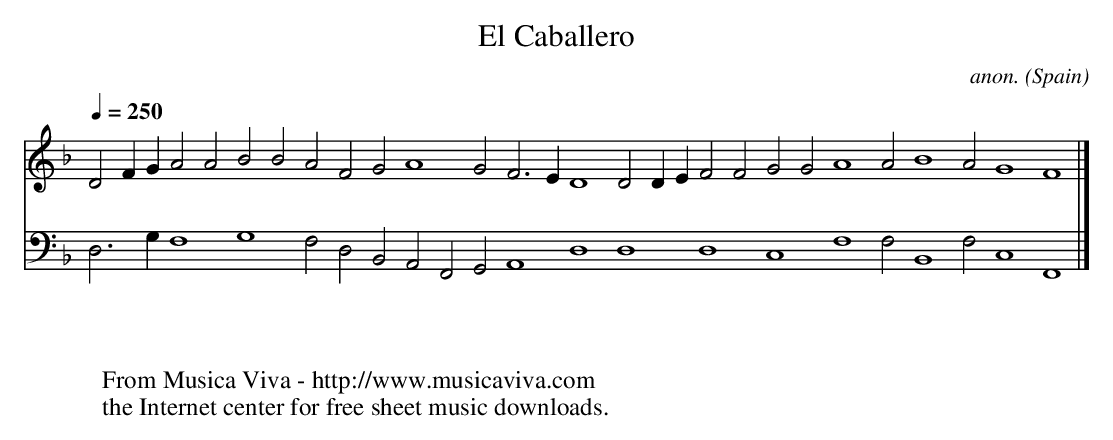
X:1
T:El Caballero
C:anon.
O:Spain
V:1 Program 1 46 %Harp
V:2 Program 1 46 bass %Harp
M:none
L:1/2
Q:1/4=250
K:F
V:1
D F/G/ AA BB AF GA2G F>E D2 D D/E/ FF GG A2 AB2A G2 F2|]
V:2
D,>G, F,2 G,2 F,D, B,,A,, F,,G,, A,,2 D,2 D,2 D,2 C,2 F,2 F,B,,2F, C,2 F,,2|]
W:
W:
W:  From Musica Viva - http://www.musicaviva.com
W:  the Internet center for free sheet music downloads.
